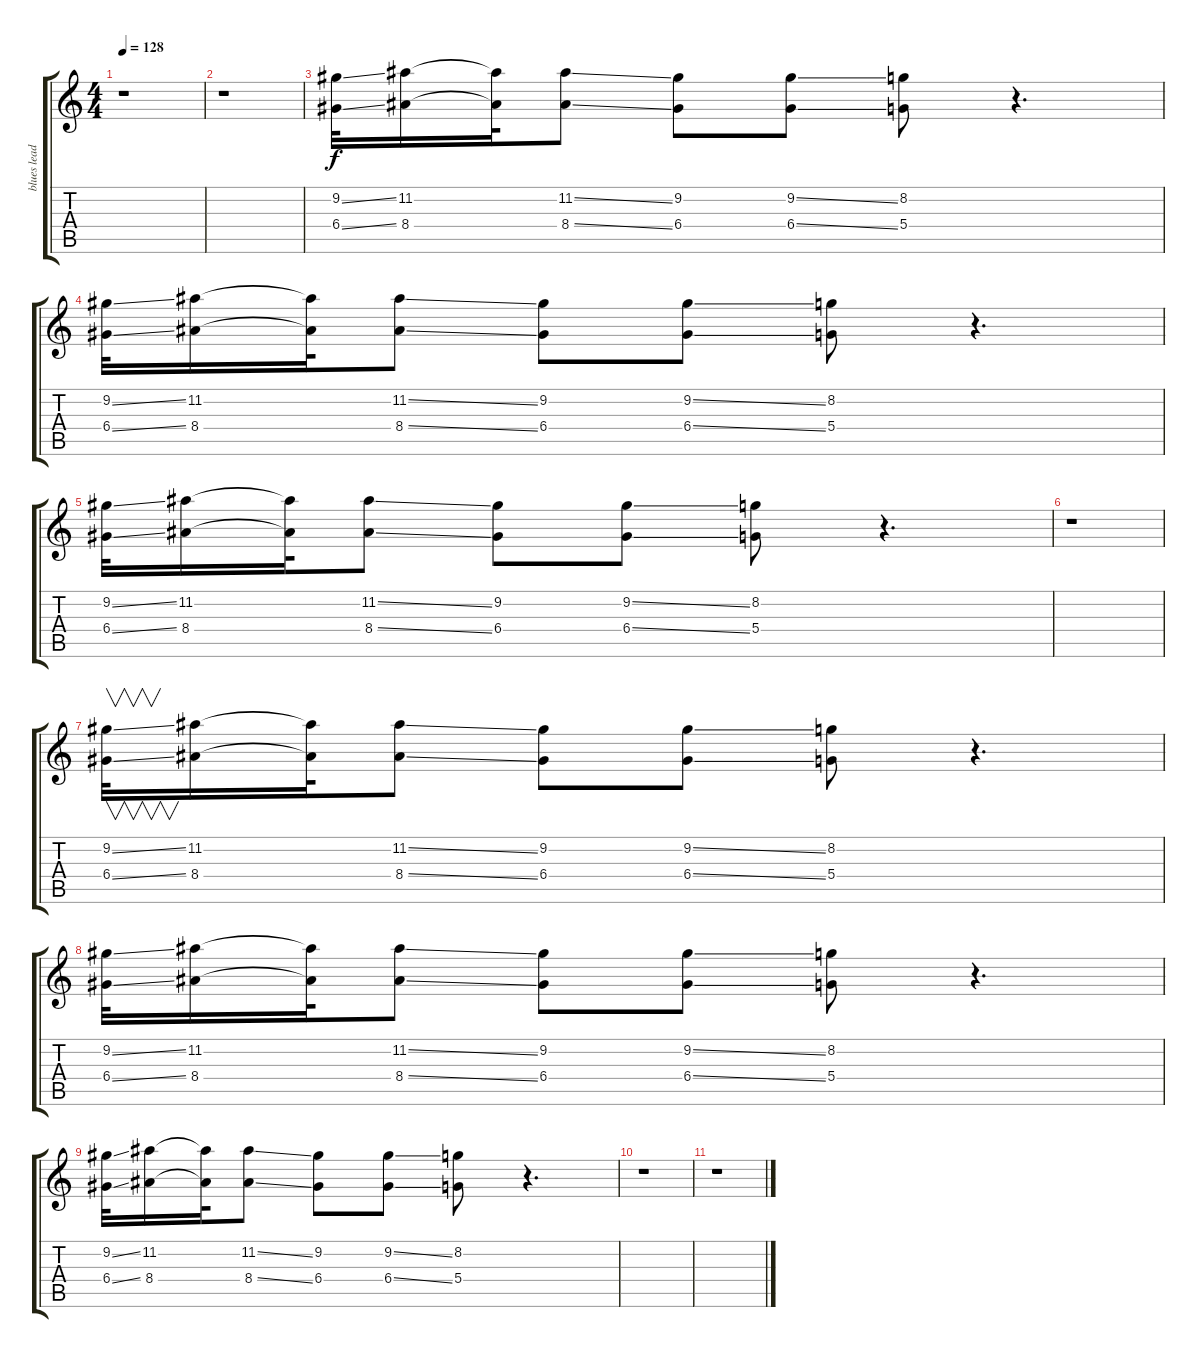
\track ("blues lead" "blues lead") {instrument distortionguitar}
\staff {score tabs}
\tuning (E4 B3 G3 D3 A2 E2) {hide}
\ts (4 4)
\tempo 128
\clef g2
\ks c
r.1{dy f} |
r.1 |
(9.2{ss} 6.4{ss}).32 (11.2 8.4).16 (11.2{t} 8.4{t}).32 (11.2{ss} 8.4{ss}).8 (9.2 6.4).8 (9.2{ss} 6.4{ss}).8 (8.2 5.4).8 r.4{d} |
(9.2{ss} 6.4{ss}).32 (11.2 8.4).16 (11.2{t} 8.4{t}).32 (11.2{ss} 8.4{ss}).8 (9.2 6.4).8 (9.2{ss} 6.4{ss}).8 (8.2 5.4).8 r.4{d} |
(9.2{ss} 6.4{ss}).32 (11.2 8.4).16 (11.2{t} 8.4{t}).32 (11.2{ss} 8.4{ss}).8 (9.2 6.4).8 (9.2{ss} 6.4{ss}).8 (8.2 5.4).8 r.4{d} |
r.1 |
(9.2{ss} 6.4{ss}).32{v} (11.2 8.4).16 (11.2{t} 8.4{t}).32 (11.2{ss} 8.4{ss}).8 (9.2 6.4).8 (9.2{ss} 6.4{ss}).8 (8.2 5.4).8 r.4{d} |
(9.2{ss} 6.4{ss}).32 (11.2 8.4).16 (11.2{t} 8.4{t}).32 (11.2{ss} 8.4{ss}).8 (9.2 6.4).8 (9.2{ss} 6.4{ss}).8 (8.2 5.4).8 r.4{d} |
(9.2{ss} 6.4{ss}).32 (11.2 8.4).16 (11.2{t} 8.4{t}).32 (11.2{ss} 8.4{ss}).8 (9.2 6.4).8 (9.2{ss} 6.4{ss}).8 (8.2 5.4).8 r.4{d} |
r.1 |
r.1
